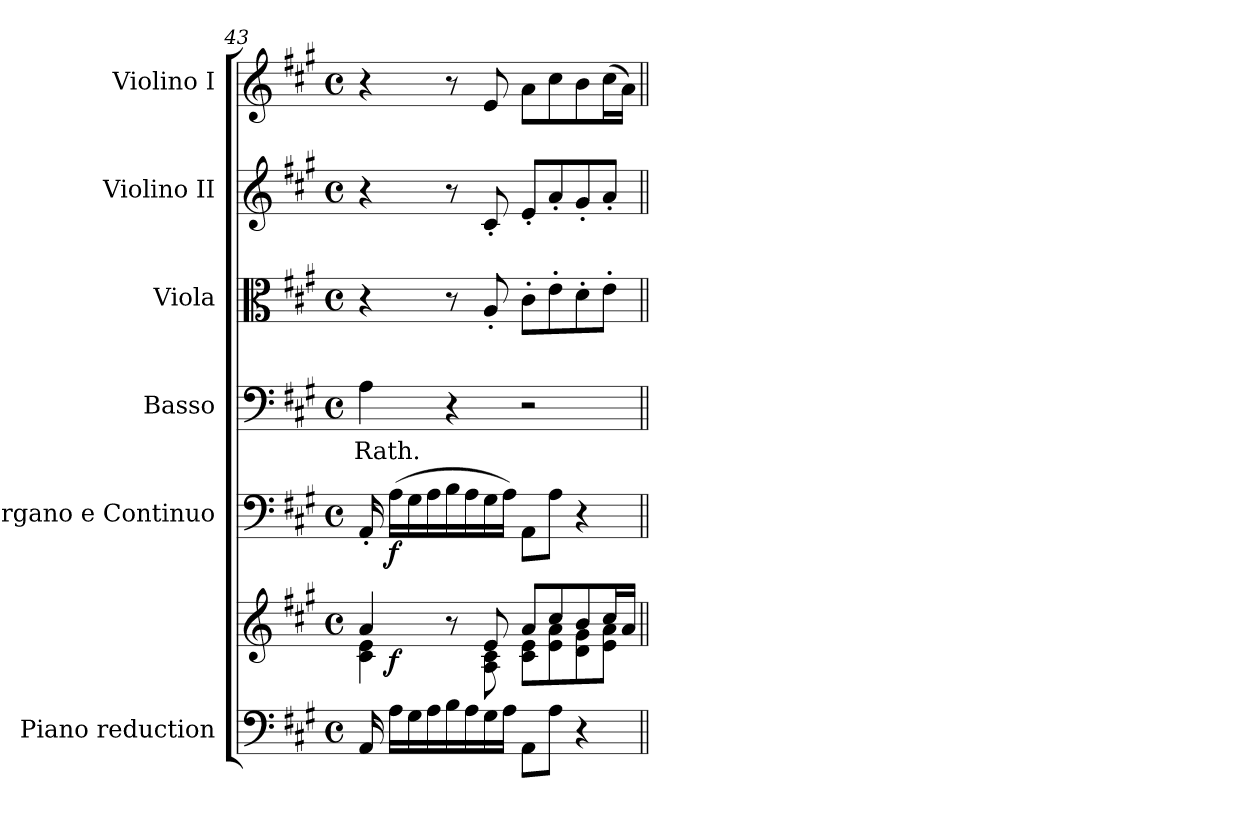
**kern	**kern	**dynam	**kern	**dynam	**kern	**text	**kern	**dynam	**kern	**dynam	**kern	**dynam
*part6	*part6	*part6	*part5	*part5	*part4	*part4	*part3	*part3	*part2	*part2	*part1	*part1
*staff7	*staff6	*staff6/7	*staff5	*staff5	*staff4	*staff4	*staff3	*staff3	*staff2	*staff2	*staff1	*staff1
*I"Piano reduction	*	*	*I"Organo e Continuo	*	*I"Basso	*	*I"Viola	*	*I"Violino II	*	*I"Violino I	*
*I'Pno	*	*	*	*	*	*	*I'Vla	*	*I'Vln	*	*I'Vln	*
*clefF4	*clefG2	*	*clefF4	*	*clefF4	*	*clefC3	*	*clefG2	*	*clefG2	*
*k[f#c#g#]	*k[f#c#g#]	*	*k[f#c#g#]	*	*k[f#c#g#]	*	*k[f#c#g#]	*	*k[f#c#g#]	*	*k[f#c#g#]	*
*M4/4	*M4/4	*	*M4/4	*	*M4/4	*	*M4/4	*	*M4/4	*	*M4/4	*
*met(c)	*met(c)	*	*met(c)	*	*met(c)	*	*met(c)	*	*met(c)	*	*met(c)	*
=43	=43	=43	=43	=43	=43	=43	=43	=43	=43	=43	=43	=43
*	*^	*	*	*	*	*	*	*	*	*	*	*
!	!	!	!	!	!	!	!LO:LY:b	!	!	!	!	!	!
*	*	*^	*	*	*	*	*	*	*	*	*	*	*
16AA/	4a/	4c#\ 4e\	16ryy	.	16AA'/	.	4A\	-Rath.	4r	.	4r	.	4r	.
!	!	!	!	!LO:DY:b	!	!LO:DY:b	!	!	!	!	!	!	!	!
16A\LL	.	.	2...ryy	f	(>16A\LL	f	.	.	.	.	.	.	.	.
16G#\	.	.	.	.	16G#\	.	.	.	.	.	.	.	.	.
16A\	.	.	.	.	16A\	.	.	.	.	.	.	.	.	.
16B\	8r	8ryy	.	.	16B\	.	4r	.	8r	.	8r	.	8r	.
16A\	.	.	.	.	16A\	.	.	.	.	.	.	.	.	.
!	!	!	!	!	!	!	!	!	!	!LO:DY:b	!	!	!	!
!	!	!	!	!	!	!	!	!	!	!LO:DY:n=1:b	!	!	!	!
!	!	!	!	!	!	!	!	!	!	!LO:DY:n=2:b	!	!LO:DY:b	!	!
!	!	!	!	!	!	!	!	!	!	!	!	!LO:DY:n=1:b	!	!
!	!	!	!	!	!	!	!	!	!	!	!	!LO:DY:n=2:b	!	!LO:DY:b
!	!	!	!	!	!	!	!	!	!	!	!	!	!	!LO:DY:n=1:b
!	!	!	!	!	!	!	!	!	!	!	!	!	!	!LO:DY:n=2:b
16G#\	8e/	8A\ 8c#\	.	.	16G#\	.	.	.	8A'/	other-dynamics f other-dynamics	8c#'/	other-dynamics f other-dynamics	8e/	other-dynamics f other-dynamics
16A\JJ	.	.	.	.	16A\JJ)	.	.	.	.	.	.	.	.	.
8AA\L	8a/L	8c#\ 8e\L	.	.	8AA\L	.	2r	.	8c#'\L	.	8e'/L	.	8a\L	.
8A\J	8cc#/	8e\ 8a\	.	.	8A\J	.	.	.	8e'\	.	8a'/	.	8cc#\	.
4r	8b/	8d\ 8g#\	.	.	4r	.	.	.	8d'\	.	8g#'/	.	8b\	.
.	16cc#/L	8e\ 8a\J	.	.	.	.	.	.	8e'\J	.	8a'/J	.	(>16cc#\L	.
.	16a/JJ	.	.	.	.	.	.	.	.	.	.	.	16a\JJ)	.
*	*v	*v	*v	*	*	*	*	*	*	*	*	*	*	*
=||	=||	=||	=||	=||	=||	=||	=||	=||	=||	=||	=||	=||
*-	*-	*-	*-	*-	*-	*-	*-	*-	*-	*-	*-	*-
